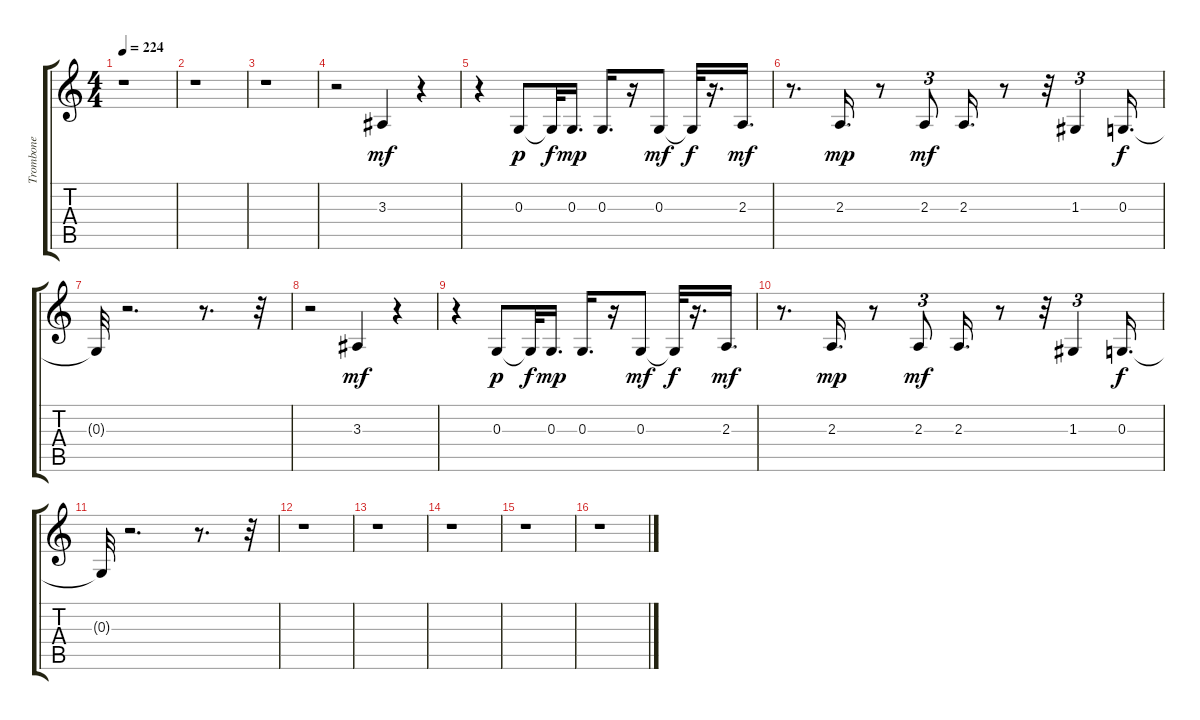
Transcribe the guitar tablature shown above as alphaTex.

\track ("Trombone" "Trombone") {instrument trombone}
\staff {score tabs}
\tuning (E4 B3 G3 D3 A2 E2) {hide}
\ts (4 4)
\tempo 224
\clef g2
\ks c
r.1{dy f} |
r.1 |
r.1 |
r.2 3.3.4{dy mf} r.4 |
r.4 0.3.8{dy p} 0.3{t}.32{dy f} 0.3.16{d dy mp} 0.3.16{d} r.16 0.3.8{dy mf} 0.3{t}.32{dy f} r.16{d} 2.3.16{d dy mf} |
r.8{d} 2.3.16{d dy mp} r.8 2.3.8{tu (3 2) dy mf} 2.3.16{d} r.8 r.32 1.3.4{tu (3 2)} 0.3.16{d dy f} |
0.3{t}.32 r.2{d} r.8{d} r.32 |
r.2 3.3.4{dy mf} r.4 |
r.4 0.3.8{dy p} 0.3{t}.32{dy f} 0.3.16{d dy mp} 0.3.16{d} r.16 0.3.8{dy mf} 0.3{t}.32{dy f} r.16{d} 2.3.16{d dy mf} |
r.8{d} 2.3.16{d dy mp} r.8 2.3.8{tu (3 2) dy mf} 2.3.16{d} r.8 r.32 1.3.4{tu (3 2)} 0.3.16{d dy f} |
0.3{t}.32 r.2{d} r.8{d} r.32 |
r.1 |
r.1 |
r.1 |
r.1 |
r.1
